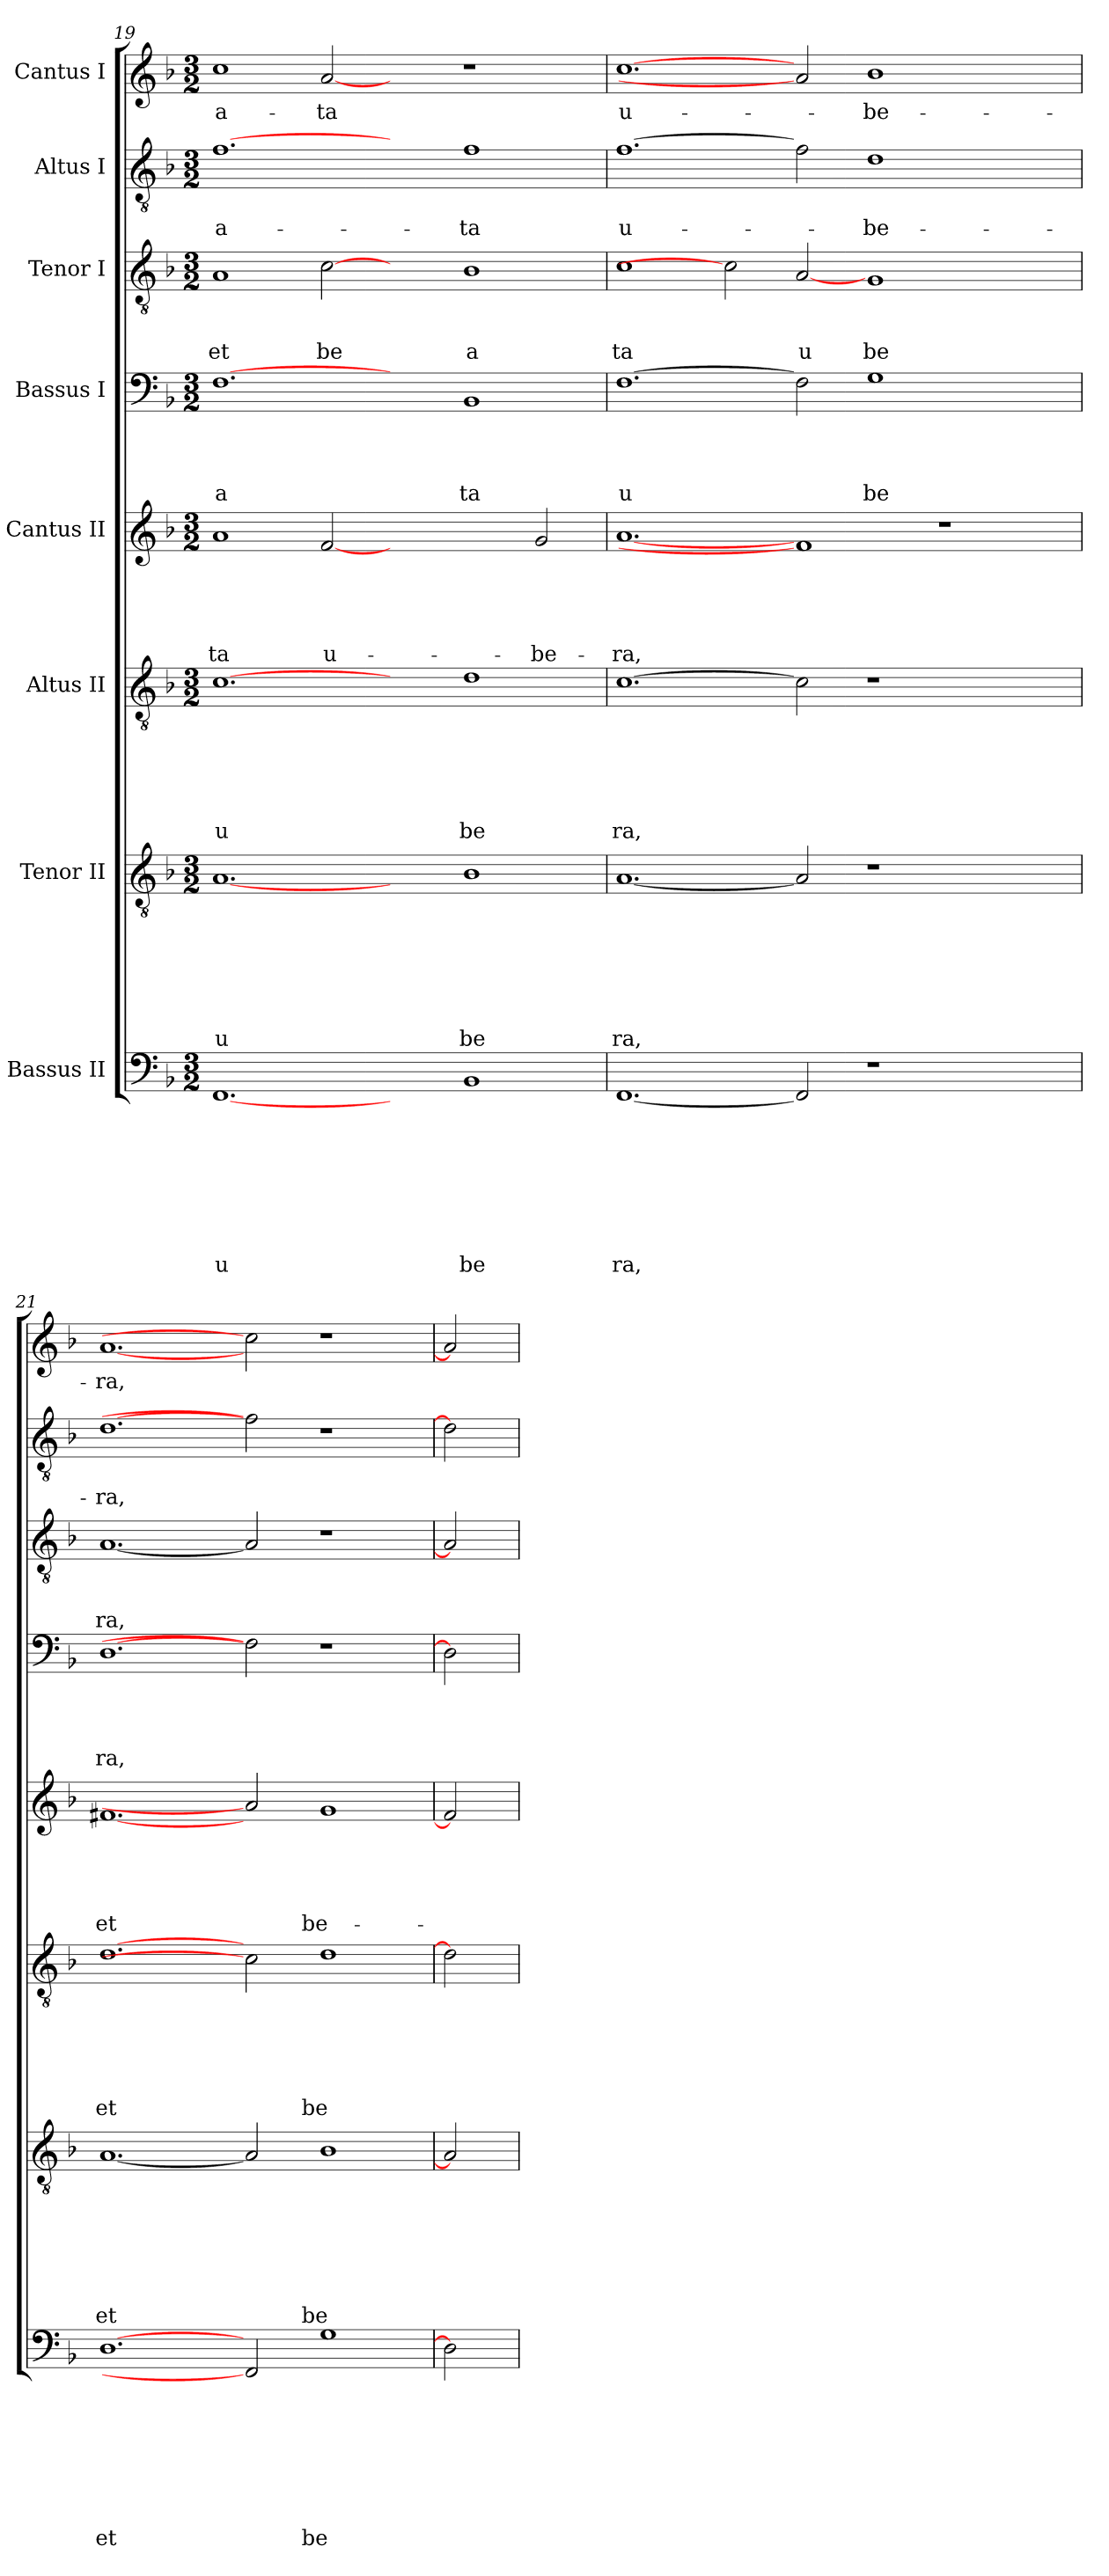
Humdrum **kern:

**kern	**text	**text	**text	**text	**text	**text	**text	**text	**kern	**text	**text	**text	**text	**text	**text	**text	**kern	**text	**text	**text	**text	**text	**text	**kern	**text	**text	**text	**text	**text	**kern	**text	**text	**text	**text	**kern	**text	**text	**text	**kern	**text	**text	**kern	**text
*part8	*part8	*part8	*part8	*part8	*part8	*part8	*part8	*part8	*part7	*part7	*part7	*part7	*part7	*part7	*part7	*part7	*part6	*part6	*part6	*part6	*part6	*part6	*part6	*part5	*part5	*part5	*part5	*part5	*part5	*part4	*part4	*part4	*part4	*part4	*part3	*part3	*part3	*part3	*part2	*part2	*part2	*part1	*part1
*staff8	*staff8	*staff8	*staff8	*staff8	*staff8	*staff8	*staff8	*staff8	*staff7	*staff7	*staff7	*staff7	*staff7	*staff7	*staff7	*staff7	*staff6	*staff6	*staff6	*staff6	*staff6	*staff6	*staff6	*staff5	*staff5	*staff5	*staff5	*staff5	*staff5	*staff4	*staff4	*staff4	*staff4	*staff4	*staff3	*staff3	*staff3	*staff3	*staff2	*staff2	*staff2	*staff1	*staff1
*I"Bassus II	*	*	*	*	*	*	*	*	*I"Tenor II	*	*	*	*	*	*	*	*I"Altus II	*	*	*	*	*	*	*I"Cantus II	*	*	*	*	*	*I"Bassus I	*	*	*	*	*I"Tenor I	*	*	*	*I"Altus I	*	*	*I"Cantus I	*
*clefF4	*	*	*	*	*	*	*	*	*clefGv2	*	*	*	*	*	*	*	*clefGv2	*	*	*	*	*	*	*clefG2	*	*	*	*	*	*clefF4	*	*	*	*	*clefGv2	*	*	*	*clefGv2	*	*	*clefG2	*
*k[b-]	*	*	*	*	*	*	*	*	*k[b-]	*	*	*	*	*	*	*	*k[b-]	*	*	*	*	*	*	*k[b-]	*	*	*	*	*	*k[b-]	*	*	*	*	*k[b-]	*	*	*	*k[b-]	*	*	*k[b-]	*
*F:	*	*	*	*	*	*	*	*	*F:	*	*	*	*	*	*	*	*F:	*	*	*	*	*	*	*F:	*	*	*	*	*	*F:	*	*	*	*	*F:	*	*	*	*F:	*	*	*F:	*
*M3/2	*	*	*	*	*	*	*	*	*M3/2	*	*	*	*	*	*	*	*M3/2	*	*	*	*	*	*	*M3/2	*	*	*	*	*	*M3/2	*	*	*	*	*M3/2	*	*	*	*M3/2	*	*	*M3/2	*
=19	=19	=19	=19	=19	=19	=19	=19	=19	=19	=19	=19	=19	=19	=19	=19	=19	=19	=19	=19	=19	=19	=19	=19	=19	=19	=19	=19	=19	=19	=19	=19	=19	=19	=19	=19	=19	=19	=19	=19	=19	=19	=19	=19
!	!	!	!	!	!	!	!	!LO:LY:b	!	!	!	!	!	!	!	!LO:LY:b	!	!	!	!	!	!	!LO:LY:b	!	!	!	!	!	!LO:LY:b	!	!	!	!	!LO:LY:b	!	!	!	!LO:LY:b	!	!	!LO:LY:b	!	!LO:LY:b
[1.FF	.	.	.	.	.	.	.	u	[1.A	.	.	.	.	.	.	u	[1.c	.	.	.	.	.	u	1a	.	.	.	.	-ta	[1.F	.	.	.	a	1A	.	.	et	[1.f	.	-a-	1cc	-a-
!	!	!	!	!	!	!	!	!	!	!	!	!	!	!	!	!	!	!	!	!	!	!	!	!	!	!	!	!	!LO:LY:b	!	!	!	!	!	!	!	!	!LO:LY:b	!	!	!	!	!LO:LY:b
.	.	.	.	.	.	.	.	.	.	.	.	.	.	.	.	.	.	.	.	.	.	.	.	[2f	.	.	.	.	u-	.	.	.	.	.	[2c	.	.	be	.	.	.	[2a	-ta
2ryy	.	.	.	.	.	.	.	.	2ryy	.	.	.	.	.	.	.	2ryy	.	.	.	.	.	.	1ryy	.	.	.	.	.	2ryy	.	.	.	.	2ryy	.	.	.	2ryy	.	.	2ryy	.
!	!	!	!	!	!	!	!	!LO:LY:b	!	!	!	!	!	!	!	!LO:LY:b	!	!	!	!	!	!	!LO:LY:b	!	!	!	!	!	!	!	!	!	!	!LO:LY:b	!	!	!	!LO:LY:b	!	!	!LO:LY:b	!	!
1BB-	.	.	.	.	.	.	.	be	1B-	.	.	.	.	.	.	be	1d	.	.	.	.	.	be	.	.	.	.	.	.	1BB-	.	.	.	ta	1B-	.	.	a	1f	.	-ta	1r	.
!	!	!	!	!	!	!	!	!	!	!	!	!	!	!	!	!	!	!	!	!	!	!	!	!	!	!	!	!	!LO:LY:b	!	!	!	!	!	!	!	!	!	!	!	!	!	!
.	.	.	.	.	.	.	.	.	.	.	.	.	.	.	.	.	.	.	.	.	.	.	.	2g/	.	.	.	.	-be-	.	.	.	.	.	.	.	.	.	.	.	.	.	.
=20	=20	=20	=20	=20	=20	=20	=20	=20	=20	=20	=20	=20	=20	=20	=20	=20	=20	=20	=20	=20	=20	=20	=20	=20	=20	=20	=20	=20	=20	=20	=20	=20	=20	=20	=20	=20	=20	=20	=20	=20	=20	=20	=20
!	!	!	!	!	!	!	!	!LO:LY:b	!	!	!	!	!	!	!	!LO:LY:b	!	!	!	!	!	!	!LO:LY:b	!	!	!	!	!	!LO:LY:b	!	!	!	!	!LO:LY:b	!	!	!	!LO:LY:b	!	!	!LO:LY:b	!	!LO:LY:b
[1.FF	.	.	.	.	.	.	.	ra,	[1.A	.	.	.	.	.	.	ra,	[1.c	.	.	.	.	.	ra,	[1.a	.	.	.	.	-ra,	[1.F	.	.	.	u	1c	.	.	ta	[1.f	.	u-	[1.cc	u-
.	.	.	.	.	.	.	.	.	.	.	.	.	.	.	.	.	.	.	.	.	.	.	.	.	.	.	.	.	.	.	.	.	.	.	2c]	.	.	.	.	.	.	.	.
!	!	!	!	!	!	!	!	!	!	!	!	!	!	!	!	!	!	!	!	!	!	!	!	!	!	!	!	!	!	!	!	!	!	!	!	!	!	!LO:LY:b	!	!	!	!	!
2FF]	.	.	.	.	.	.	.	.	2A]	.	.	.	.	.	.	.	2c]	.	.	.	.	.	.	1f]	.	.	.	.	.	2F]	.	.	.	.	[2A	.	.	u	2f]	.	.	2a]	.
!	!	!	!	!	!	!	!	!	!	!	!	!	!	!	!	!	!	!	!	!	!	!	!	!	!	!	!	!	!	!	!	!	!	!LO:LY:b	!	!	!	!LO:LY:b	!	!	!LO:LY:b	!	!LO:LY:b
1r	.	.	.	.	.	.	.	.	1r	.	.	.	.	.	.	.	1r	.	.	.	.	.	.	.	.	.	.	.	.	1G	.	.	.	be	1G	.	.	be	1d	.	-be-	1b-	-be-
.	.	.	.	.	.	.	.	.	.	.	.	.	.	.	.	.	.	.	.	.	.	.	.	1r	.	.	.	.	.	.	.	.	.	.	.	.	.	.	.	.	.	.	.
2ryy	.	.	.	.	.	.	.	.	2ryy	.	.	.	.	.	.	.	2ryy	.	.	.	.	.	.	.	.	.	.	.	.	2ryy	.	.	.	.	2ryy	.	.	.	2ryy	.	.	2ryy	.
=21	=21	=21	=21	=21	=21	=21	=21	=21	=21	=21	=21	=21	=21	=21	=21	=21	=21	=21	=21	=21	=21	=21	=21	=21	=21	=21	=21	=21	=21	=21	=21	=21	=21	=21	=21	=21	=21	=21	=21	=21	=21	=21	=21
!	!	!	!	!	!	!	!	!LO:LY:b	!	!	!	!	!	!	!	!LO:LY:b	!	!	!	!	!	!	!LO:LY:b	!	!	!	!	!	!LO:LY:b	!	!	!	!	!LO:LY:b	!	!	!	!LO:LY:b	!	!	!LO:LY:b	!	!LO:LY:b
[1.D	.	.	.	.	.	.	.	et	[1.A	.	.	.	.	.	.	et	[1.d	.	.	.	.	.	et	[1.f#X	.	.	.	.	et	[1.D	.	.	.	ra,	[1.A	.	.	ra,	[1.d	.	-ra,	[1.a	-ra,
2FF]	.	.	.	.	.	.	.	.	2A]	.	.	.	.	.	.	.	2c]	.	.	.	.	.	.	2a]	.	.	.	.	.	2F]	.	.	.	.	2A]	.	.	.	2f]	.	.	2cc]	.
!	!	!	!	!	!	!	!	!LO:LY:b	!	!	!	!	!	!	!	!LO:LY:b	!	!	!	!	!	!	!LO:LY:b	!	!	!	!	!	!LO:LY:b	!	!	!	!	!	!	!	!	!	!	!	!	!	!
1G	.	.	.	.	.	.	.	be	1B-	.	.	.	.	.	.	be	1d	.	.	.	.	.	be	1g	.	.	.	.	be-	1r	.	.	.	.	1r	.	.	.	1r	.	.	1r	.
=22	=22	=22	=22	=22	=22	=22	=22	=22	=22	=22	=22	=22	=22	=22	=22	=22	=22	=22	=22	=22	=22	=22	=22	=22	=22	=22	=22	=22	=22	=22	=22	=22	=22	=22	=22	=22	=22	=22	=22	=22	=22	=22	=22
2D]	.	.	.	.	.	.	.	.	2A]	.	.	.	.	.	.	.	2d]	.	.	.	.	.	.	2f#]	.	.	.	.	.	2D]	.	.	.	.	2A]	.	.	.	2d]	.	.	2a]	.
=	=	=	=	=	=	=	=	=	=	=	=	=	=	=	=	=	=	=	=	=	=	=	=	=	=	=	=	=	=	=	=	=	=	=	=	=	=	=	=	=	=	=	=
*-	*-	*-	*-	*-	*-	*-	*-	*-	*-	*-	*-	*-	*-	*-	*-	*-	*-	*-	*-	*-	*-	*-	*-	*-	*-	*-	*-	*-	*-	*-	*-	*-	*-	*-	*-	*-	*-	*-	*-	*-	*-	*-	*-
